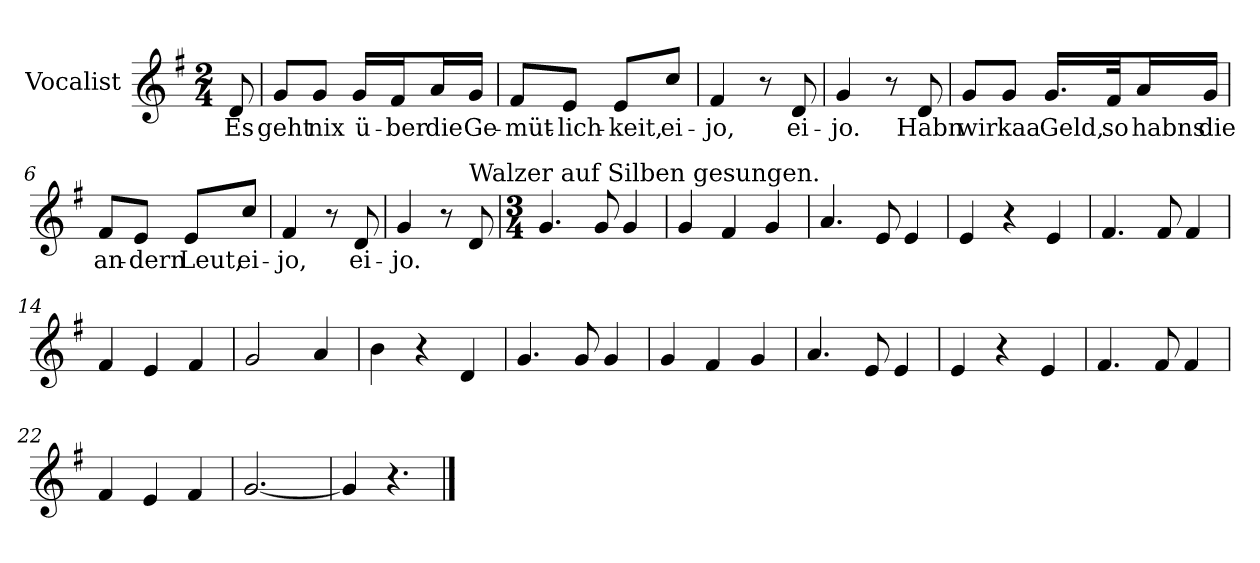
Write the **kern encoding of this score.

**kern	**text
*part1	*part1
*staff1	*staff1
*I"Vocalist	*
*k[f#]	*
*G:	*
*M2/4	*
=	=
8d	Es
=1	=1
8gL	geht
8gJ	nix
16gLL	ü-
16f#J	-ber
16aL	die
16gJJ	Ge-
=2	=2
8f#L	-müt-
8eJ	-lich-
8eL	-keit,
8ccJ	ei-
=3	=3
4f#	-jo,
8r	.
8d	ei-
=4	=4
4g	-jo.
8r	.
8d	Habn
=5	=5
8gL	wir
8gJ	kaa
16.gLL	Geld,
32f#Jk	so
16aL	habns
16gJJ	die
=6	=6
8f#L	an-
8eJ	-dern
8eL	Leut,
8ccJ	ei-
=7	=7
4f#	-jo,
8r	.
8d	ei-
=8	=8
4g	-jo.
8r	.
!LO:TX:a:t=Walzer auf Silben gesungen.	!
8d	.
=9	=9
*M3/4	*
4.g	.
8g	.
4g	.
=10	=10
4g	.
4f#	.
4g	.
=11	=11
4.a	.
8e	.
4e	.
=12	=12
4e	.
4r	.
4e	.
=13	=13
4.f#	.
8f#	.
4f#	.
=14	=14
4f#	.
4e	.
4f#	.
=15	=15
2g	.
4a	.
=16	=16
4b	.
4r	.
4d	.
=17	=17
4.g	.
8g	.
4g	.
=18	=18
4g	.
4f#	.
4g	.
=19	=19
4.a	.
8e	.
4e	.
=20	=20
4e	.
4r	.
4e	.
=21	=21
4.f#	.
8f#	.
4f#	.
=22	=22
4f#	.
4e	.
4f#	.
=23	=23
[2.g	.
=24	=24
4g]	.
4.r	.
==	==
*-	*-
